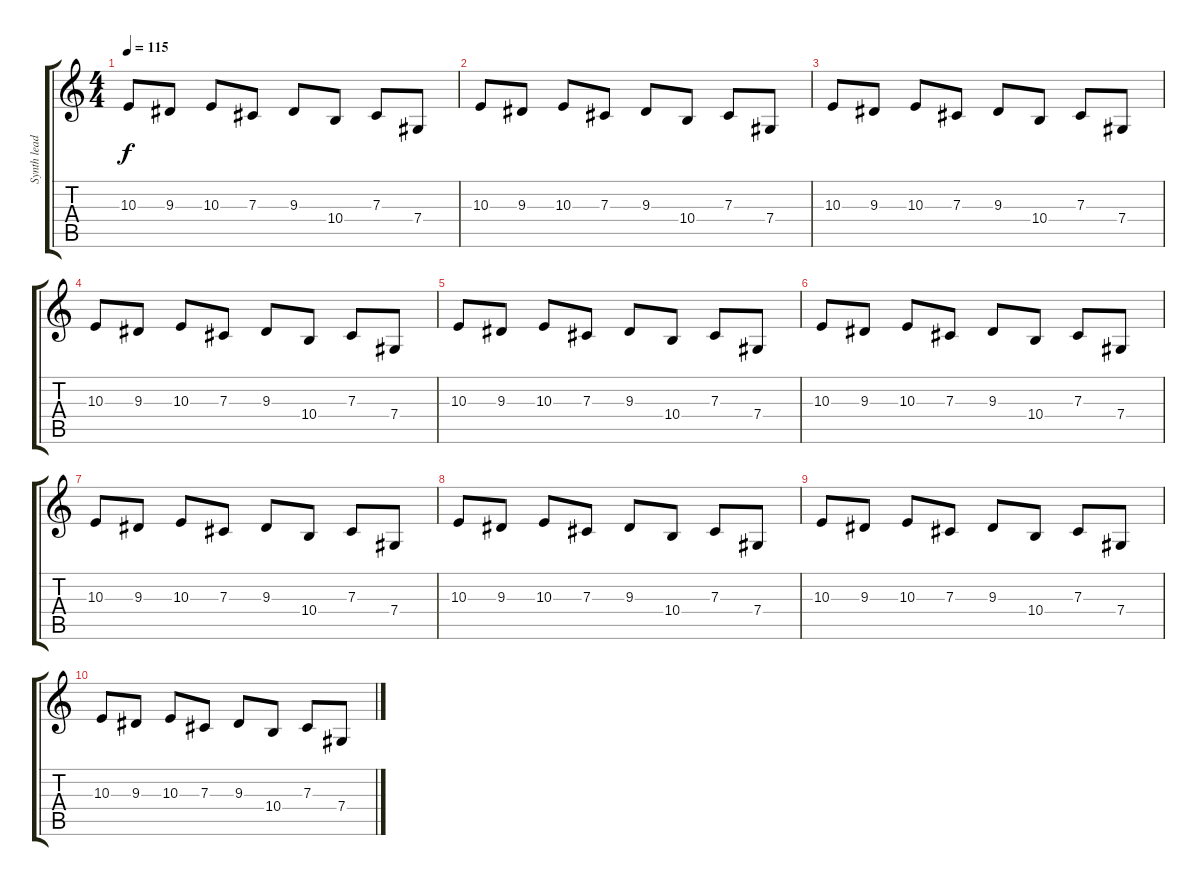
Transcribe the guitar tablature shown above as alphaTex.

\track ("Synth lead right" "Synth lead") {instrument accordion}
\staff {score tabs}
\tuning (Eb4 Bb3 Gb3 Db3 Ab2 Eb2) {hide}
\ts (4 4)
\tempo 115
\clef g2
\ks c
10.3.8{dy f} 9.3.8 10.3.8 7.3.8 9.3.8 10.4.8 7.3.8 7.4.8 |
10.3.8 9.3.8 10.3.8 7.3.8 9.3.8 10.4.8 7.3.8 7.4.8 |
10.3.8 9.3.8 10.3.8 7.3.8 9.3.8 10.4.8 7.3.8 7.4.8 |
10.3.8 9.3.8 10.3.8 7.3.8 9.3.8 10.4.8 7.3.8 7.4.8 |
10.3.8 9.3.8 10.3.8 7.3.8 9.3.8 10.4.8 7.3.8 7.4.8 |
10.3.8 9.3.8 10.3.8 7.3.8 9.3.8 10.4.8 7.3.8 7.4.8 |
10.3.8 9.3.8 10.3.8 7.3.8 9.3.8 10.4.8 7.3.8 7.4.8 |
10.3.8 9.3.8 10.3.8 7.3.8 9.3.8 10.4.8 7.3.8 7.4.8 |
10.3.8 9.3.8 10.3.8 7.3.8 9.3.8 10.4.8 7.3.8 7.4.8 |
10.3.8 9.3.8 10.3.8 7.3.8 9.3.8 10.4.8 7.3.8 7.4.8
